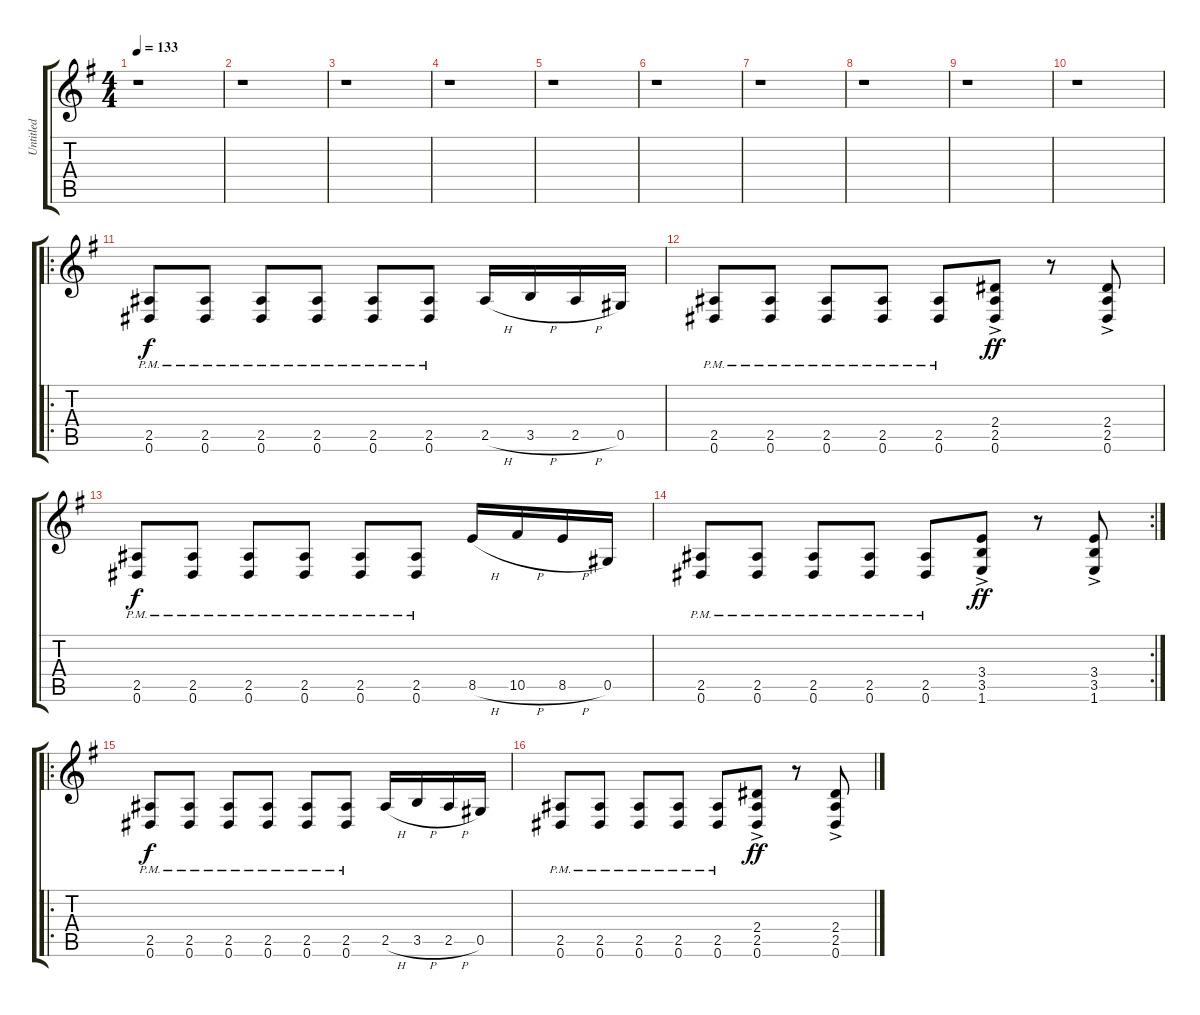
\track ("Untitled" "Untitled") {instrument distortionguitar}
\staff {score tabs}
\tuning (Eb4 Bb3 Gb3 Db3 Ab2 Eb2) {hide}
\ts (4 4)
\tempo 133
\clef g2
\ks g
r.1{dy f instrument distortionguitar} |
r.1 |
r.1 |
r.1 |
r.1 |
r.1 |
r.1 |
r.1 |
r.1 |
r.1 |
\ro
(2.5{pm} 0.6{pm}).8 (2.5{pm} 0.6{pm}).8 (2.5{pm} 0.6{pm}).8 (2.5{pm} 0.6{pm}).8 (2.5{pm} 0.6{pm}).8 (2.5{pm} 0.6{pm}).8 2.5{h}.16 3.5{h}.16 2.5{h}.16 0.5.16 |
(2.5{pm} 0.6{pm}).8 (2.5{pm} 0.6{pm}).8 (2.5{pm} 0.6{pm}).8 (2.5{pm} 0.6{pm}).8 (2.5{pm} 0.6{pm}).8 (2.4{ac} 2.5{ac} 0.6{ac}).8{dy ff} r.8 (2.4{ac} 2.5{ac} 0.6{ac}).8 |
(2.5{pm} 0.6{pm}).8{dy f} (2.5{pm} 0.6{pm}).8 (2.5{pm} 0.6{pm}).8 (2.5{pm} 0.6{pm}).8 (2.5{pm} 0.6{pm}).8 (2.5{pm} 0.6{pm}).8 8.5{h}.16 10.5{h}.16 8.5{h}.16 0.5.16 |
\rc 2
(2.5{pm} 0.6{pm}).8 (2.5{pm} 0.6{pm}).8 (2.5{pm} 0.6{pm}).8 (2.5{pm} 0.6{pm}).8 (2.5{pm} 0.6{pm}).8 (3.4{ac} 3.5{ac} 1.6{ac}).8{dy ff} r.8 (3.4{ac} 3.5{ac} 1.6{ac}).8 |
\ro
(2.5{pm} 0.6{pm}).8{dy f} (2.5{pm} 0.6{pm}).8 (2.5{pm} 0.6{pm}).8 (2.5{pm} 0.6{pm}).8 (2.5{pm} 0.6{pm}).8 (2.5{pm} 0.6{pm}).8 2.5{h}.16 3.5{h}.16 2.5{h}.16 0.5.16 |
(2.5{pm} 0.6{pm}).8 (2.5{pm} 0.6{pm}).8 (2.5{pm} 0.6{pm}).8 (2.5{pm} 0.6{pm}).8 (2.5{pm} 0.6{pm}).8 (2.4{ac} 2.5{ac} 0.6{ac}).8{dy ff} r.8 (2.4{ac} 2.5{ac} 0.6{ac}).8
